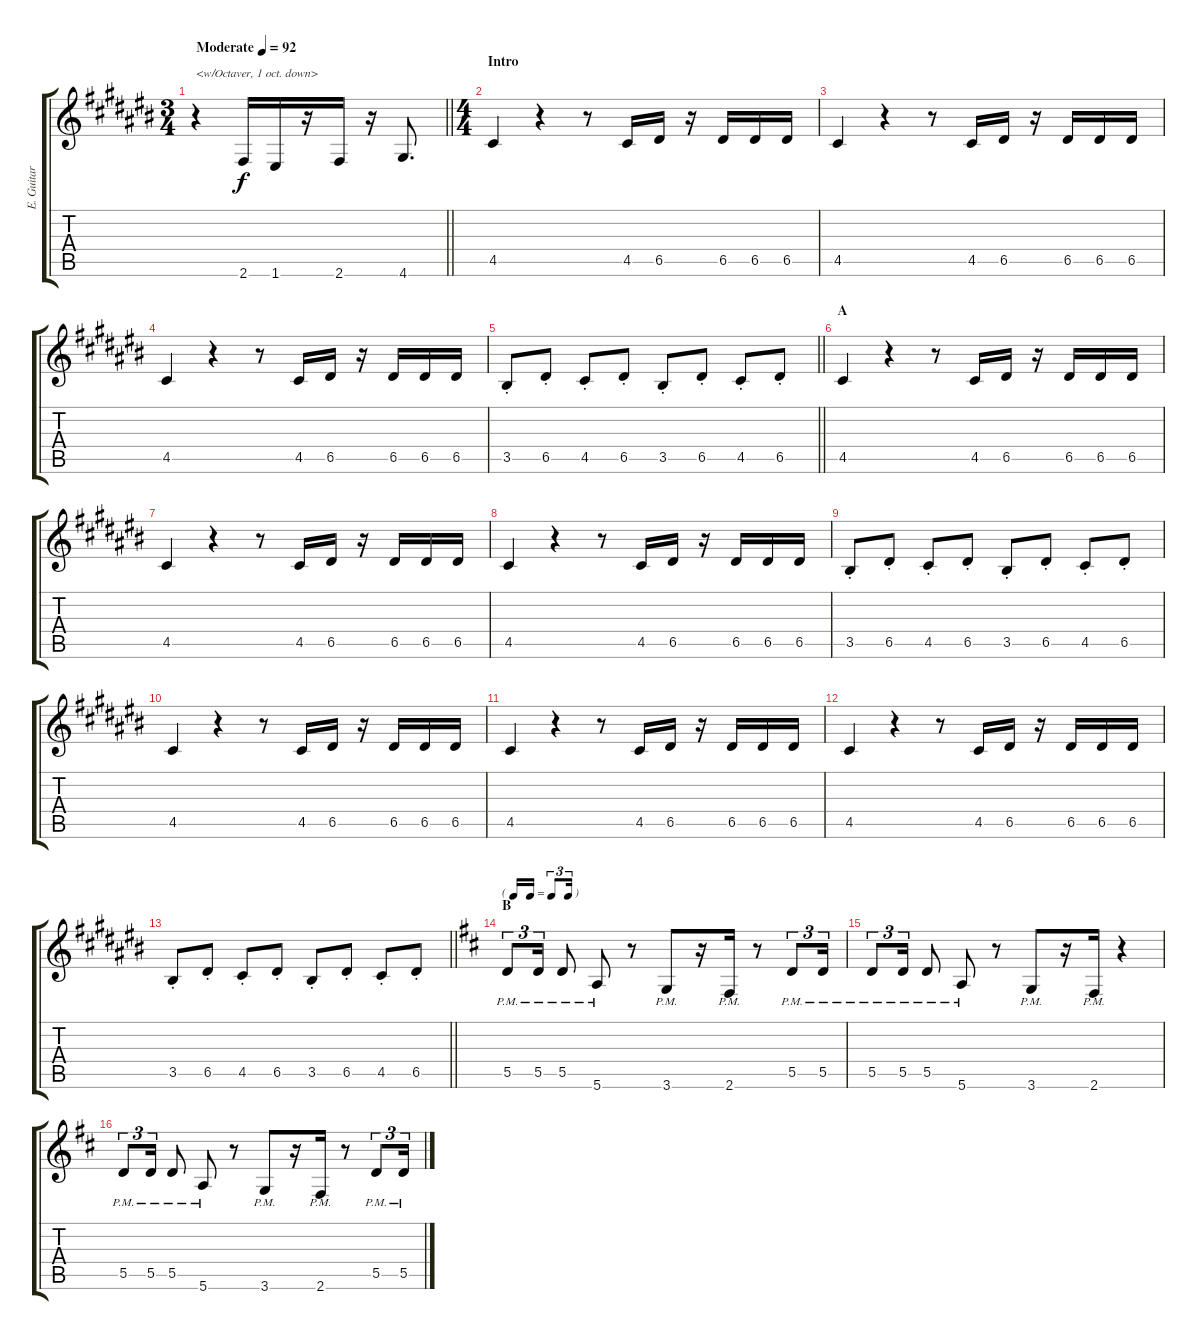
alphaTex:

\track ("E. Guitar II" "E. Guitar ") {instrument overdrivenguitar}
\staff {score tabs}
\tuning (E4 B3 G3 D3 A2 E2) {hide}
\ts (3 4)
\tempo (92 "Moderate")
\clef g2
\barLineRight lightlight
\ks c#
r.4{txt "<w/Octaver, 1 oct. down>" dy f instrument overdrivenguitar} 2.6.16 1.6.16 r.16 2.6.16 r.16 4.6.8{d} |
\ts (4 4)
\section ("" "Intro")
4.5.4 r.4 r.8 4.5.16 6.5.16 r.16 6.5.16 6.5.16 6.5.16 |
4.5.4 r.4 r.8 4.5.16 6.5.16 r.16 6.5.16 6.5.16 6.5.16 |
4.5.4 r.4 r.8 4.5.16 6.5.16 r.16 6.5.16 6.5.16 6.5.16 |
\barLineRight lightlight
3.5{st}.8 6.5{st}.8 4.5{st}.8 6.5{st}.8 3.5{st}.8 6.5{st}.8 4.5{st}.8 6.5{st}.8 |
\section ("" "A")
4.5.4 r.4 r.8 4.5.16 6.5.16 r.16 6.5.16 6.5.16 6.5.16 |
4.5.4 r.4 r.8 4.5.16 6.5.16 r.16 6.5.16 6.5.16 6.5.16 |
4.5.4 r.4 r.8 4.5.16 6.5.16 r.16 6.5.16 6.5.16 6.5.16 |
3.5{st}.8 6.5{st}.8 4.5{st}.8 6.5{st}.8 3.5{st}.8 6.5{st}.8 4.5{st}.8 6.5{st}.8 |
4.5.4 r.4 r.8 4.5.16 6.5.16 r.16 6.5.16 6.5.16 6.5.16 |
4.5.4 r.4 r.8 4.5.16 6.5.16 r.16 6.5.16 6.5.16 6.5.16 |
4.5.4 r.4 r.8 4.5.16 6.5.16 r.16 6.5.16 6.5.16 6.5.16 |
\barLineRight lightlight
3.5{st}.8 6.5{st}.8 4.5{st}.8 6.5{st}.8 3.5{st}.8 6.5{st}.8 4.5{st}.8 6.5{st}.8 |
\tf triplet16th
\section ("" "B")
\ks d
5.5{pm}.8{tu (3 2)} 5.5{pm}.16{tu (3 2)} 5.5{pm}.8 5.6{pm}.8 r.8 3.6{pm}.8 r.16 2.6{pm}.16 r.8 5.5{pm}.8{tu (3 2)} 5.5{pm}.16{tu (3 2)} |
5.5{pm}.8{tu (3 2)} 5.5{pm}.16{tu (3 2)} 5.5{pm}.8 5.6{pm}.8 r.8 3.6{pm}.8 r.16 2.6{pm}.16 r.4 |
5.5{pm}.8{tu (3 2)} 5.5{pm}.16{tu (3 2)} 5.5{pm}.8 5.6{pm}.8 r.8 3.6{pm}.8 r.16 2.6{pm}.16 r.8 5.5{pm}.8{tu (3 2)} 5.5{pm}.16{tu (3 2)}
